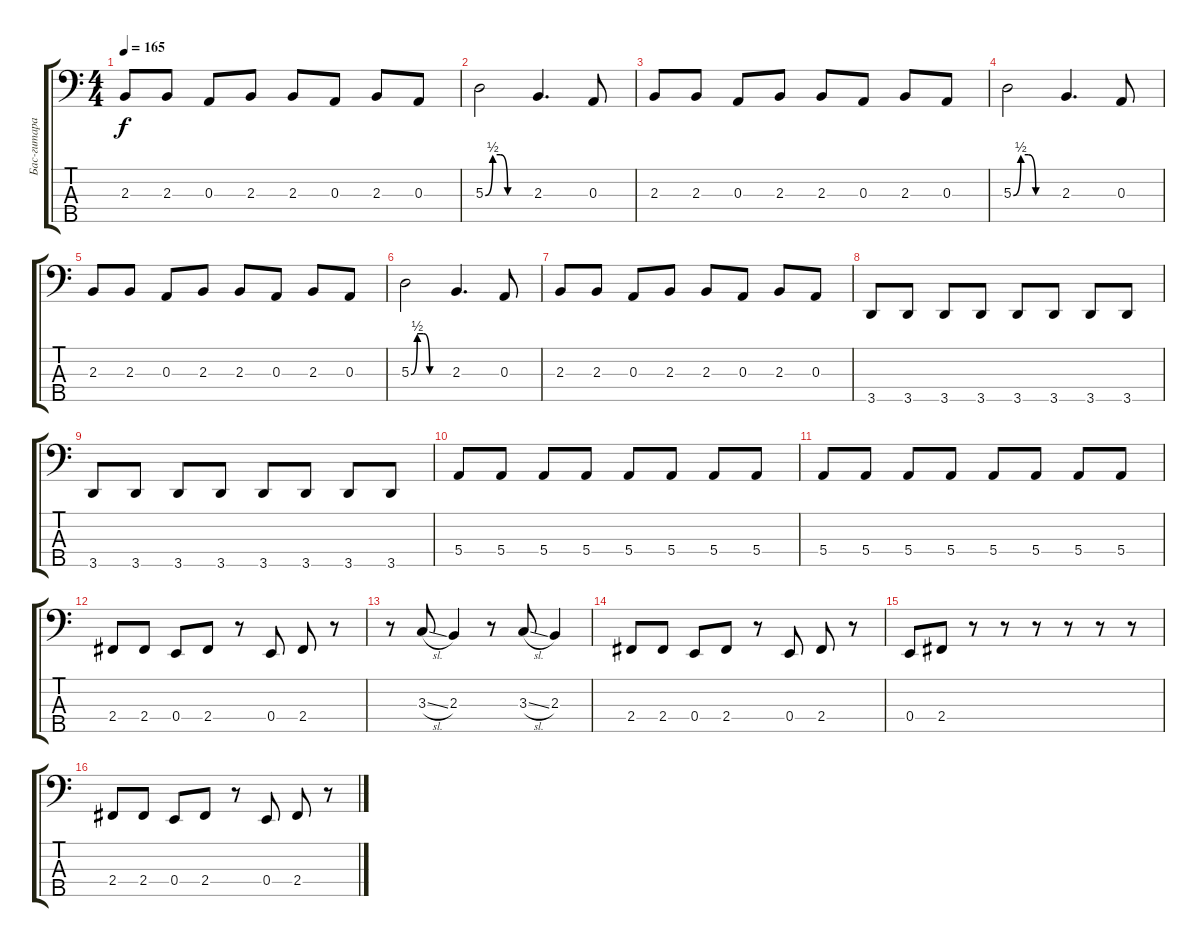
\track ("Бас-гитара" "Бас-гитара") {instrument electricbassfinger}
\staff {score tabs}
\tuning (G2 D2 A1 E1 B0) {hide}
\ts (4 4)
\tempo 165
\clef f4
\ks c
2.3.8{dy f} 2.3.8 0.3.8 2.3.8 2.3.8 0.3.8 2.3.8 0.3.8 |
5.3{be (custom 0 0 10 2 20 2 30 0 60 0)}.2 2.3.4{d} 0.3.8 |
2.3.8 2.3.8 0.3.8 2.3.8 2.3.8 0.3.8 2.3.8 0.3.8 |
5.3{be (custom 0 0 10 2 20 2 30 0 60 0)}.2 2.3.4{d} 0.3.8 |
2.3.8 2.3.8 0.3.8 2.3.8 2.3.8 0.3.8 2.3.8 0.3.8 |
5.3{be (custom 0 0 10 2 20 2 30 0 60 0)}.2 2.3.4{d} 0.3.8 |
2.3.8 2.3.8 0.3.8 2.3.8 2.3.8 0.3.8 2.3.8 0.3.8 |
3.5.8 3.5.8 3.5.8 3.5.8 3.5.8 3.5.8 3.5.8 3.5.8 |
3.5.8 3.5.8 3.5.8 3.5.8 3.5.8 3.5.8 3.5.8 3.5.8 |
5.4.8 5.4.8 5.4.8 5.4.8 5.4.8 5.4.8 5.4.8 5.4.8 |
5.4.8 5.4.8 5.4.8 5.4.8 5.4.8 5.4.8 5.4.8 5.4.8 |
2.4.8 2.4.8 0.4.8 2.4.8 r.8 0.4.8 2.4.8 r.8 |
r.8 3.3{sl}.8 2.3.4 r.8 3.3{sl}.8 2.3.4 |
2.4.8 2.4.8 0.4.8 2.4.8 r.8 0.4.8 2.4.8 r.8 |
0.4.8 2.4.8 r.8 r.8 r.8 r.8 r.8 r.8 |
2.4.8 2.4.8 0.4.8 2.4.8 r.8 0.4.8 2.4.8 r.8
